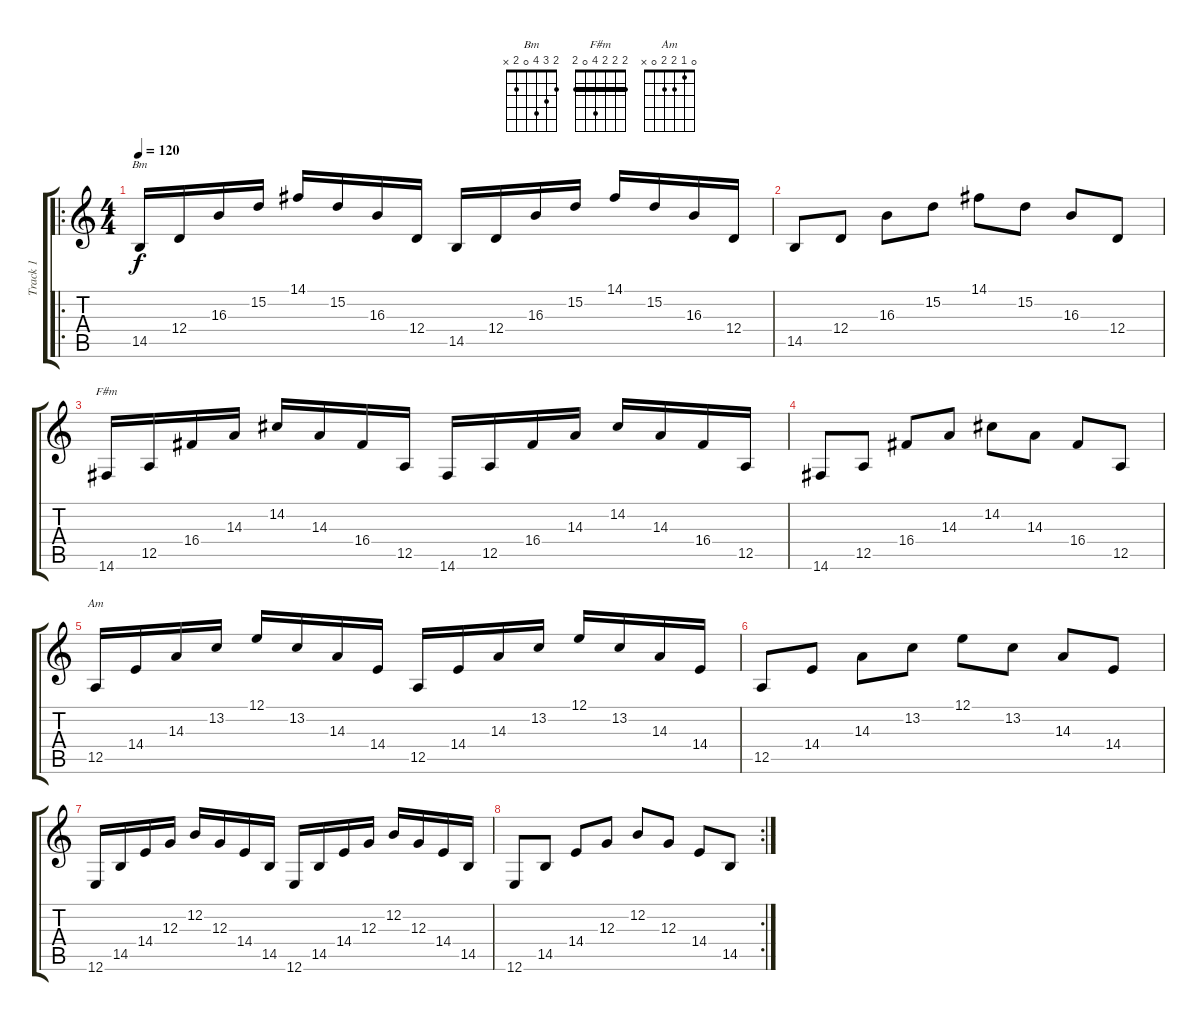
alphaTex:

\track ("Track 1" "Track 1") {instrument musicbox}
\staff {score tabs}
\tuning (E4 B3 G3 D3 A2 E2) {hide}
\chord ("Bm" 2 3 4 0 2 x)
\chord ("F#m" 2 2 2 4 0 2) {barre 2}
\chord ("Am" 0 1 2 2 0 x)
\ro
\ts (4 4)
\tempo 120
\clef g2
\ks c
14.5.16{ch "Bm" dy f} 12.4.16 16.3.16 15.2.16 14.1.16 15.2.16 16.3.16 12.4.16 14.5.16 12.4.16 16.3.16 15.2.16 14.1.16 15.2.16 16.3.16 12.4.16 |
14.5.8 12.4.8 16.3.8 15.2.8 14.1.8 15.2.8 16.3.8 12.4.8 |
14.6.16{ch "F#m"} 12.5.16 16.4.16 14.3.16 14.2.16 14.3.16 16.4.16 12.5.16 14.6.16 12.5.16 16.4.16 14.3.16 14.2.16 14.3.16 16.4.16 12.5.16 |
14.6.8 12.5.8 16.4.8 14.3.8 14.2.8 14.3.8 16.4.8 12.5.8 |
12.5.16{ch "Am"} 14.4.16 14.3.16 13.2.16 12.1.16 13.2.16 14.3.16 14.4.16 12.5.16 14.4.16 14.3.16 13.2.16 12.1.16 13.2.16 14.3.16 14.4.16 |
12.5.8 14.4.8 14.3.8 13.2.8 12.1.8 13.2.8 14.3.8 14.4.8 |
12.6.16 14.5.16 14.4.16 12.3.16 12.2.16 12.3.16 14.4.16 14.5.16 12.6.16 14.5.16 14.4.16 12.3.16 12.2.16 12.3.16 14.4.16 14.5.16 |
\rc 2
12.6.8 14.5.8 14.4.8 12.3.8 12.2.8 12.3.8 14.4.8 14.5.8
